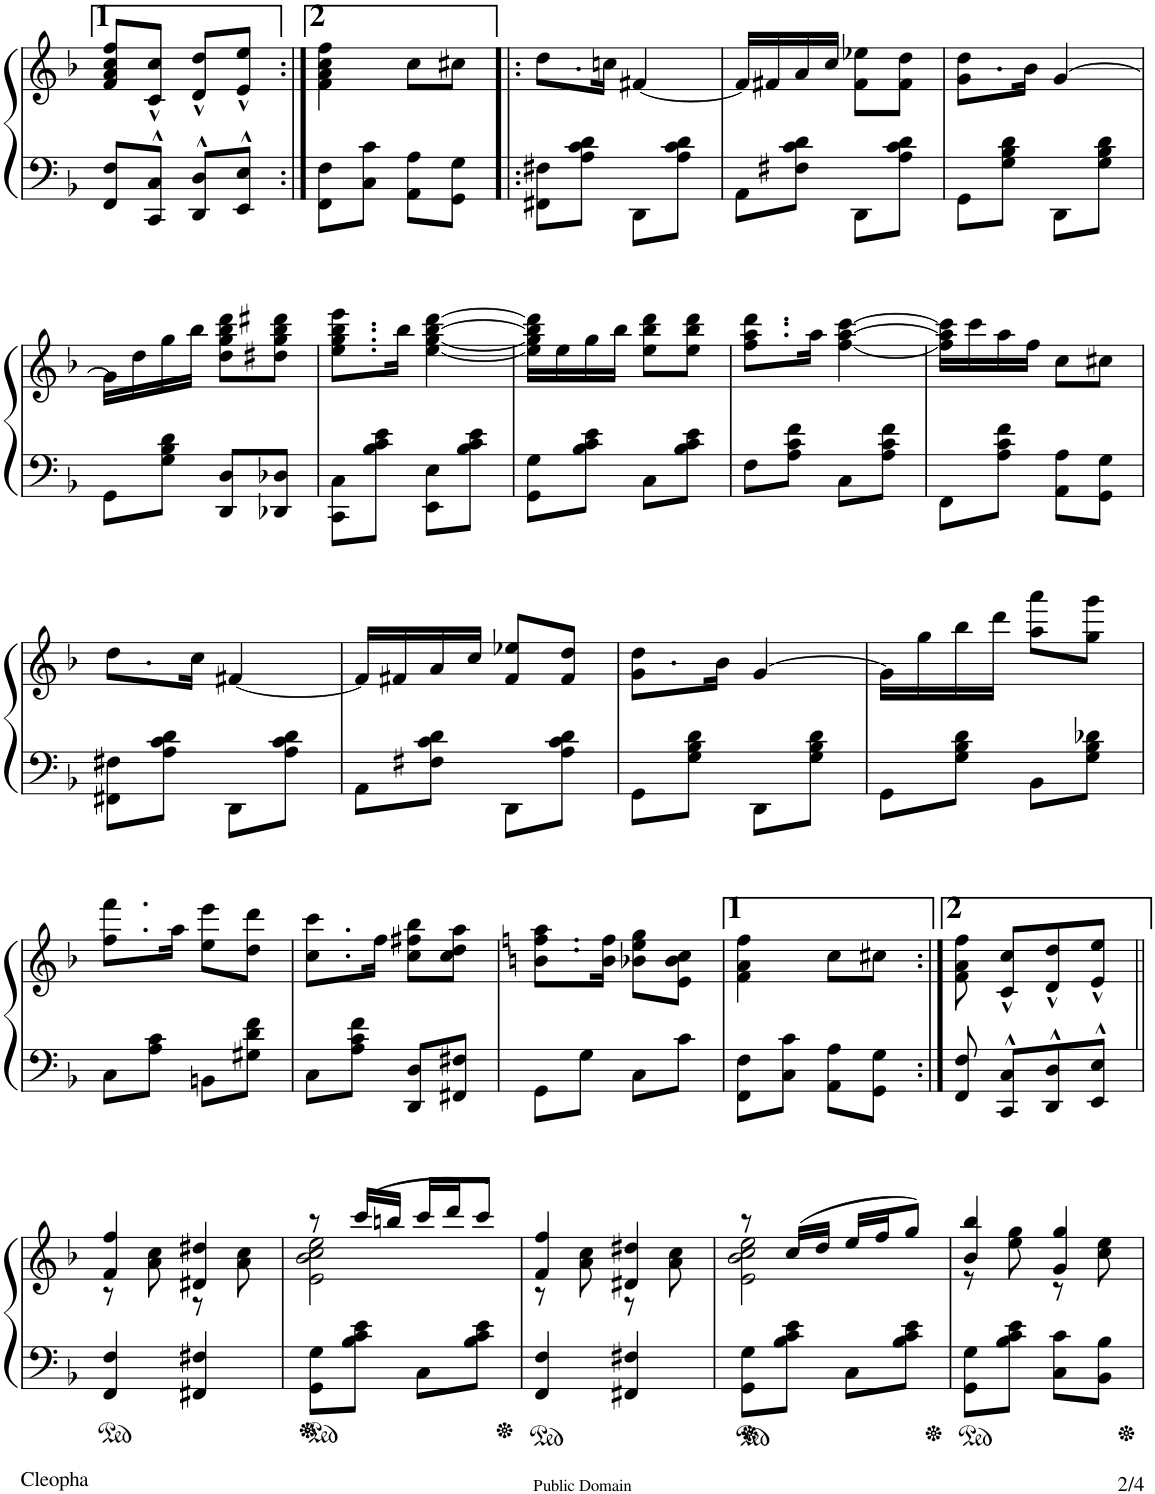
**kern	**kern
*part1	*part1
*staff2	*staff1
*I"Piano	*
*I'Pno	*
!!LO:PB:g=z
*clefF4	*clefG2
*k[b-]	*k[b-]
*M2/4	*M2/4
=21	=21
8FF/ 8F/L	8f/ 8a/ 8cc/ 8ff/L
8CC/^^ 8C/^^J	8c/^^ 8cc/^^J
8DD/^^ 8D/^^L	8d/^^ 8dd/^^L
8EE/^^ 8E/^^J	8e/^^ 8ee/^^J
=22:|!	=22:|!
8FF\ 8F\L	4f\ 4a\ 4cc\ 4ff\
8C\ 8c\J	.
8AA\ 8A\L	8cc\L
8GG\ 8G\J	8cc#X\J
=23!|:	=23!|:
8FF#X\ 8F#X\L	8.dd\L
8A\ 8c\ 8d\J	.
.	16ccn\Jk
8DD\L	[4f#X/
8A\ 8c\ 8d\J	.
=24	=24
8AA\L	16f#/LL]
.	16f#X/
8F#X\ 8c\ 8d\J	16a/
.	16cc/JJ
8DD\L	8f#\ 8ee-X\L
8A\ 8c\ 8d\J	8f#\ 8dd\J
=25	=25
8GG\L	8.g\ 8.dd\L
8G\ 8B-\ 8d\J	.
.	16b-\Jk
8DD\L	[4g/
8G\ 8B-\ 8d\J	.
!!LO:LB:g=z
=26	=26
8GG\L	16g\LL]
.	16dd\
8G\ 8B-\ 8d\J	16gg\
.	16bb-\JJ
8DD/ 8D/L	8dd\ 8gg\ 8bb-\ 8ddd\L
8DD-X/ 8D-X/J	8dd#X\ 8gg\ 8bb-\ 8ddd#X\J
=27	=27
8CC\ 8C\L	8.ee\ 8.gg\ 8.bb-\ 8.eee\L
8B-\ 8c\ 8e\J	.
.	16bb-\Jk
8EE\ 8E\L	[4ee\ [4gg\ [4bb-\ [4ddd\
8B-\ 8c\ 8e\J	.
=28	=28
8GG\ 8G\L	16ee\] 16gg\] 16bb-\] 16ddd\]LL
.	16ee\
8B-\ 8c\ 8e\J	16gg\
.	16bb-\JJ
8C\L	8ee\ 8bb-\ 8ddd\L
8B-\ 8c\ 8e\J	8ee\ 8bb-\ 8ddd\J
=29	=29
8F\L	8.ff\ 8.aa\ 8.ddd\L
8A\ 8c\ 8f\J	.
.	16aa\Jk
8C\L	[4ff\ [4aa\ [4ccc\
8A\ 8c\ 8f\J	.
=30	=30
8FF\L	16ff\] 16aa\] 16ccc\]LL
.	16ccc\
8A\ 8c\ 8f\J	16aa\
.	16ff\JJ
8AA\ 8A\L	8cc\L
8GG\ 8G\J	8cc#X\J
!!LO:LB:g=z
=31	=31
8FF#X\ 8F#X\L	8.dd\L
8A\ 8c\ 8d\J	.
.	16cc\Jk
8DD\L	[4f#X/
8A\ 8c\ 8d\J	.
=32	=32
8AA\L	16f#/LL]
.	16f#X/
8F#X\ 8c\ 8d\J	16a/
.	16cc/JJ
8DD\L	8f#/ 8ee-X/L
8A\ 8c\ 8d\J	8f#/ 8dd/J
=33	=33
8GG\L	8.g\ 8.dd\L
8G\ 8B-\ 8d\J	.
.	16b-\Jk
8DD\L	[4g/
8G\ 8B-\ 8d\J	.
=34	=34
8GG\L	16g\LL]
.	16gg\
8G\ 8B-\ 8d\J	16bb-\
.	16ddd\JJ
8BB-\L	8aa\ 8aaa\L
8G\ 8B-\ 8d-X\J	8gg\ 8ggg\J
!!LO:LB:g=z
=35	=35
8C\L	8.ff\ 8.fff\L
8A\ 8c\J	.
.	16aa\Jk
8BBn\L	8ee\ 8eee\L
8G#X\ 8d\ 8f\J	8dd\ 8ddd\J
=36	=36
8C\L	8.cc\ 8.ccc\L
8A\ 8c\ 8f\J	.
.	16ff\Jk
8DD/ 8D/L	8cc\ 8ff#X\ 8bb-\L
8FF#X/ 8F#X/J	8cc\ 8dd\ 8aa\J
=37	=37
8GG\L	8.bn\ 8.ffn\ 8.aa\L
8G\J	.
.	16b\ 16ff\Jk
8C\L	8b-X\ 8ee\ 8gg\L
8c\J	8e\ 8b-\ 8cc\J
=38	=38
8FF\ 8F\L	4f\ 4a\ 4ff\
8C\ 8c\J	.
8AA\ 8A\L	8cc\L
8GG\ 8G\J	8cc#X\J
=39:|!	=39:|!
8FF/ 8F/	8f\ 8a\ 8ff\
8CC/^^ 8C/^^L	8c/^^ 8cc/^^L
8DD/^^ 8D/^^	8d/^^ 8dd/^^
8EE/^^ 8E/^^J	8e/^^ 8ee/^^J
!!LO:LB:g=z
=40||	=40||
*	*^
4FF/ 4F/	4f/ 4ff/	8r
.	.	8a\ 8cc\
4FF#X/ 4F#X/	4d#X/ 4dd#X/	8r
.	.	8a\ 8cc\
=41	=41	=41
8GG\ 8G\L	8r	2e\ 2b-\ 2cc\ 2ee\
8B-\ 8c\ 8e\J	(16ccc/LL	.
.	16bbn/JJ	.
8C\L	16ccc/LL	.
.	16ddd/J	.
8B-\ 8c\ 8e\J	8ccc/J)	.
=42	=42	=42
4FF/ 4F/	4f/ 4ff/	8r
.	.	8a\ 8cc\
4FF#X/ 4F#X/	4d#X/ 4dd#X/	8r
.	.	8a\ 8cc\
=43	=43	=43
8GG\ 8G\L	8r	2e\ 2b-\ 2cc\ 2ee\
8B-\ 8c\ 8e\J	(16cc/LL	.
.	16dd/JJ	.
8C\L	16ee/LL	.
.	16ff/J	.
8B-\ 8c\ 8e\J	8gg/J)	.
=44	=44	=44
8GG\ 8G\L	4b-/ 4bb-/	8r
8B-\ 8c\ 8e\J	.	8ee\ 8gg\
8C\ 8c\L	4g/ 4gg/	8r
8BB-\ 8B-\J	.	8cc\ 8ee\
*	*v	*v
=	=
*-	*-
